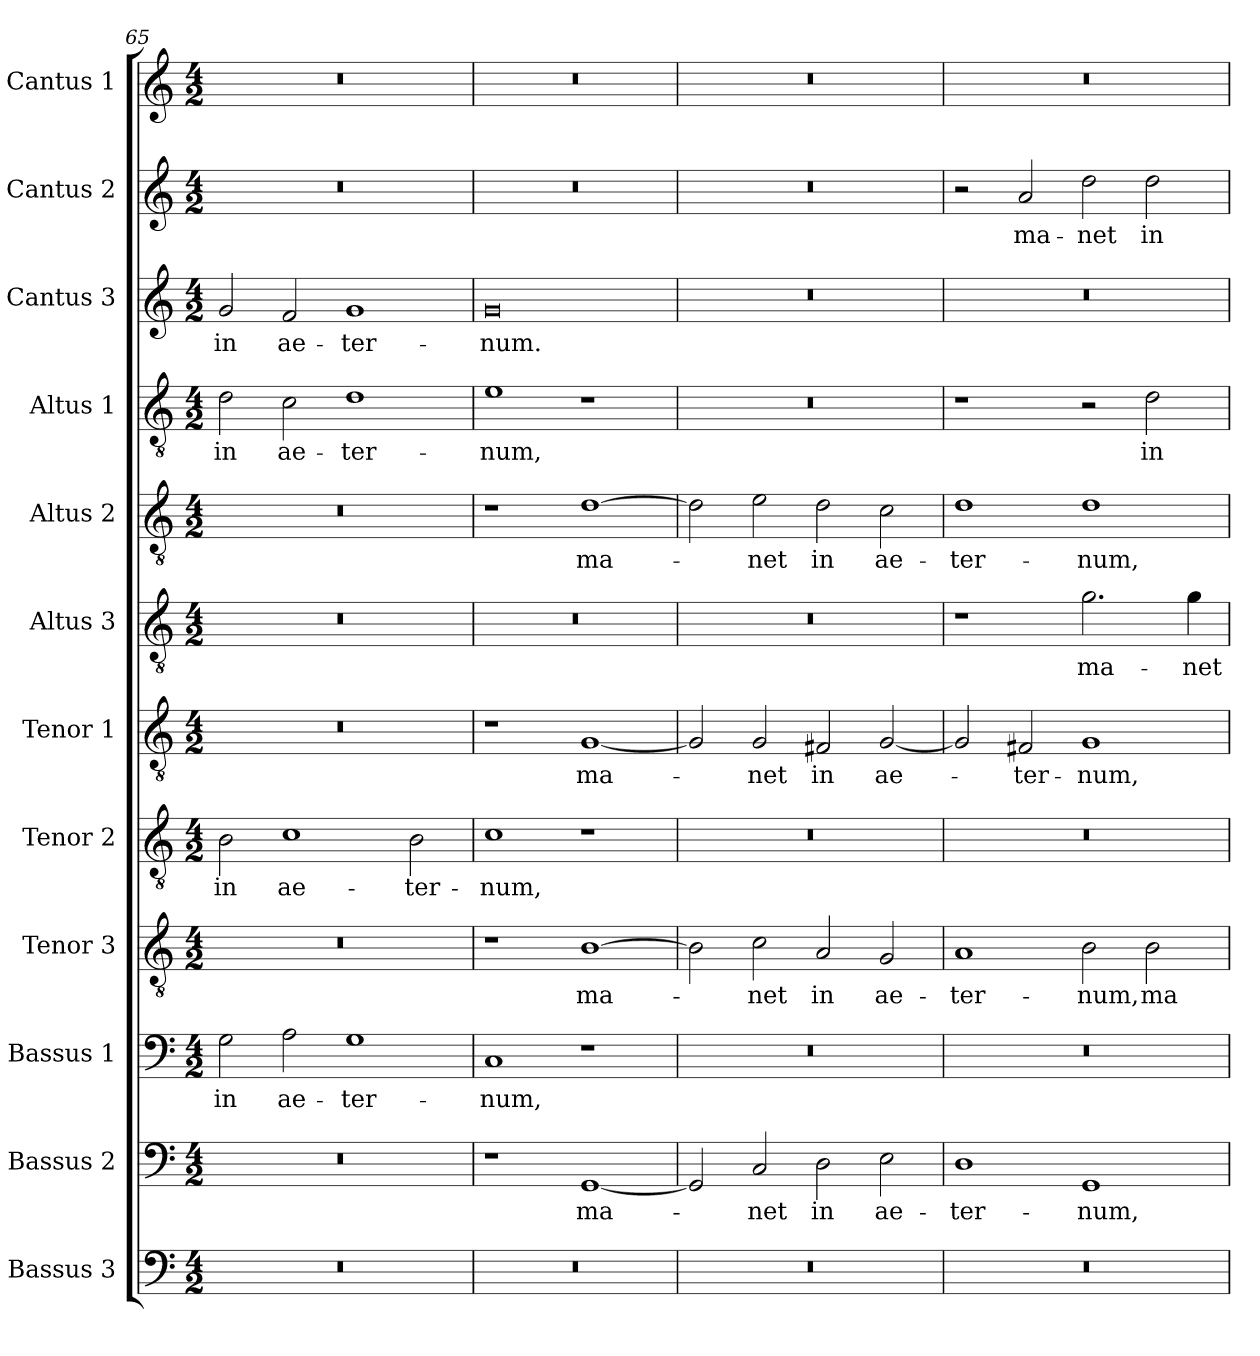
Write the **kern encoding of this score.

**kern	**kern	**text	**kern	**text	**kern	**text	**kern	**text	**kern	**text	**kern	**text	**kern	**text	**kern	**text	**kern	**text	**kern	**text	**kern
*part12	*part11	*part11	*part10	*part10	*part9	*part9	*part8	*part8	*part7	*part7	*part6	*part6	*part5	*part5	*part4	*part4	*part3	*part3	*part2	*part2	*part1
*staff12	*staff11	*staff11	*staff10	*staff10	*staff9	*staff9	*staff8	*staff8	*staff7	*staff7	*staff6	*staff6	*staff5	*staff5	*staff4	*staff4	*staff3	*staff3	*staff2	*staff2	*staff1
*I"Bassus 3	*I"Bassus 2	*	*I"Bassus 1	*	*I"Tenor 3	*	*I"Tenor 2	*	*I"Tenor 1	*	*I"Altus 3	*	*I"Altus 2	*	*I"Altus 1	*	*I"Cantus 3	*	*I"Cantus 2	*	*I"Cantus 1
!!LO:PB:g=z
*clefF4	*clefF4	*	*clefF4	*	*clefGv2	*	*clefGv2	*	*clefGv2	*	*clefGv2	*	*clefGv2	*	*clefGv2	*	*clefG2	*	*clefG2	*	*clefG2
*k[]	*k[]	*	*k[]	*	*k[]	*	*k[]	*	*k[]	*	*k[]	*	*k[]	*	*k[]	*	*k[]	*	*k[]	*	*k[]
*C:	*C:	*	*C:	*	*C:	*	*C:	*	*C:	*	*C:	*	*C:	*	*C:	*	*C:	*	*C:	*	*C:
*M4/2	*M4/2	*	*M4/2	*	*M4/2	*	*M4/2	*	*M4/2	*	*M4/2	*	*M4/2	*	*M4/2	*	*M4/2	*	*M4/2	*	*M4/2
=65	=65	=65	=65	=65	=65	=65	=65	=65	=65	=65	=65	=65	=65	=65	=65	=65	=65	=65	=65	=65	=65
!	!	!	!	!LO:LY:b	!	!	!	!LO:LY:b	!	!	!	!	!	!	!	!LO:LY:b	!	!LO:LY:b	!	!	!
0r	0r	.	2G\	in	0r	.	2B\	in	0r	.	0r	.	0r	.	2d\	in	2g/	in	0r	.	0r
!	!	!	!	!LO:LY:b	!	!	!	!LO:LY:b	!	!	!	!	!	!	!	!LO:LY:b	!	!LO:LY:b	!	!	!
.	.	.	2A\	ae-	.	.	1c	ae-	.	.	.	.	.	.	2c\	ae-	2f/	ae-	.	.	.
!	!	!	!	!LO:LY:b	!	!	!	!	!	!	!	!	!	!	!	!LO:LY:b	!	!LO:LY:b	!	!	!
.	.	.	1G	-ter-	.	.	.	.	.	.	.	.	.	.	1d	-ter-	1g	-ter-	.	.	.
!	!	!	!	!	!	!	!	!LO:LY:b	!	!	!	!	!	!	!	!	!	!	!	!	!
.	.	.	.	.	.	.	2B\	-ter-	.	.	.	.	.	.	.	.	.	.	.	.	.
=66	=66	=66	=66	=66	=66	=66	=66	=66	=66	=66	=66	=66	=66	=66	=66	=66	=66	=66	=66	=66	=66
!	!	!	!	!LO:LY:b	!	!	!	!LO:LY:b	!	!	!	!	!	!	!	!LO:LY:b	!	!LO:LY:b	!	!	!
0r	1r	.	1C	-num,	1r	.	1c	-num,	1r	.	0r	.	1r	.	1e	-num,	0g	-num.	0r	.	0r
!	!	!LO:LY:b	!	!	!	!LO:LY:b	!	!	!	!LO:LY:b	!	!	!	!LO:LY:b	!	!	!	!	!	!	!
.	[1GG	ma-	1r	.	[1B	ma-	1r	.	[1G	ma-	.	.	[1d	ma-	1r	.	.	.	.	.	.
=67	=67	=67	=67	=67	=67	=67	=67	=67	=67	=67	=67	=67	=67	=67	=67	=67	=67	=67	=67	=67	=67
0r	2GG/]	.	0r	.	2B\]	.	0r	.	2G/]	.	0r	.	2d\]	.	0r	.	0r	.	0r	.	0r
!	!	!LO:LY:b	!	!	!	!LO:LY:b	!	!	!	!LO:LY:b	!	!	!	!LO:LY:b	!	!	!	!	!	!	!
.	2C/	-net	.	.	2c\	-net	.	.	2G/	-net	.	.	2e\	-net	.	.	.	.	.	.	.
!	!	!LO:LY:b	!	!	!	!LO:LY:b	!	!	!	!LO:LY:b	!	!	!	!LO:LY:b	!	!	!	!	!	!	!
.	2D\	in	.	.	2A/	in	.	.	2F#X/	in	.	.	2d\	in	.	.	.	.	.	.	.
!	!	!LO:LY:b	!	!	!	!LO:LY:b	!	!	!	!LO:LY:b	!	!	!	!LO:LY:b	!	!	!	!	!	!	!
.	2E\	ae-	.	.	2G/	ae-	.	.	[2G/	ae-	.	.	2c\	ae-	.	.	.	.	.	.	.
=68	=68	=68	=68	=68	=68	=68	=68	=68	=68	=68	=68	=68	=68	=68	=68	=68	=68	=68	=68	=68	=68
!	!	!LO:LY:b	!	!	!	!LO:LY:b	!	!	!	!	!	!	!	!LO:LY:b	!	!	!	!	!	!	!
0r	1D	-ter-	0r	.	1A	-ter-	0r	.	2G/]	.	1r	.	1d	-ter-	1r	.	0r	.	2r	.	0r
!	!	!	!	!	!	!	!	!	!	!LO:LY:b	!	!	!	!	!	!	!	!	!	!LO:LY:b	!
.	.	.	.	.	.	.	.	.	2F#/	-ter-	.	.	.	.	.	.	.	.	2a/	ma-	.
!	!	!LO:LY:b	!	!	!	!LO:LY:b	!	!	!	!LO:LY:b	!	!LO:LY:b	!	!LO:LY:b	!	!	!	!	!	!LO:LY:b	!
.	1GG	-num,	.	.	2B\	-num,	.	.	1G	-num,	2.g\	ma-	1d	-num,	2r	.	.	.	2dd\	-net	.
!	!	!	!	!	!	!LO:LY:b	!	!	!	!	!	!	!	!	!	!LO:LY:b	!	!	!	!LO:LY:b	!
.	.	.	.	.	2B\	ma-	.	.	.	.	.	.	.	.	2d\	in	.	.	2dd\	in	.
!	!	!	!	!	!	!	!	!	!	!	!	!LO:LY:b	!	!	!	!	!	!	!	!	!
.	.	.	.	.	.	.	.	.	.	.	4g\	-net	.	.	.	.	.	.	.	.	.
=	=	=	=	=	=	=	=	=	=	=	=	=	=	=	=	=	=	=	=	=	=
*-	*-	*-	*-	*-	*-	*-	*-	*-	*-	*-	*-	*-	*-	*-	*-	*-	*-	*-	*-	*-	*-
